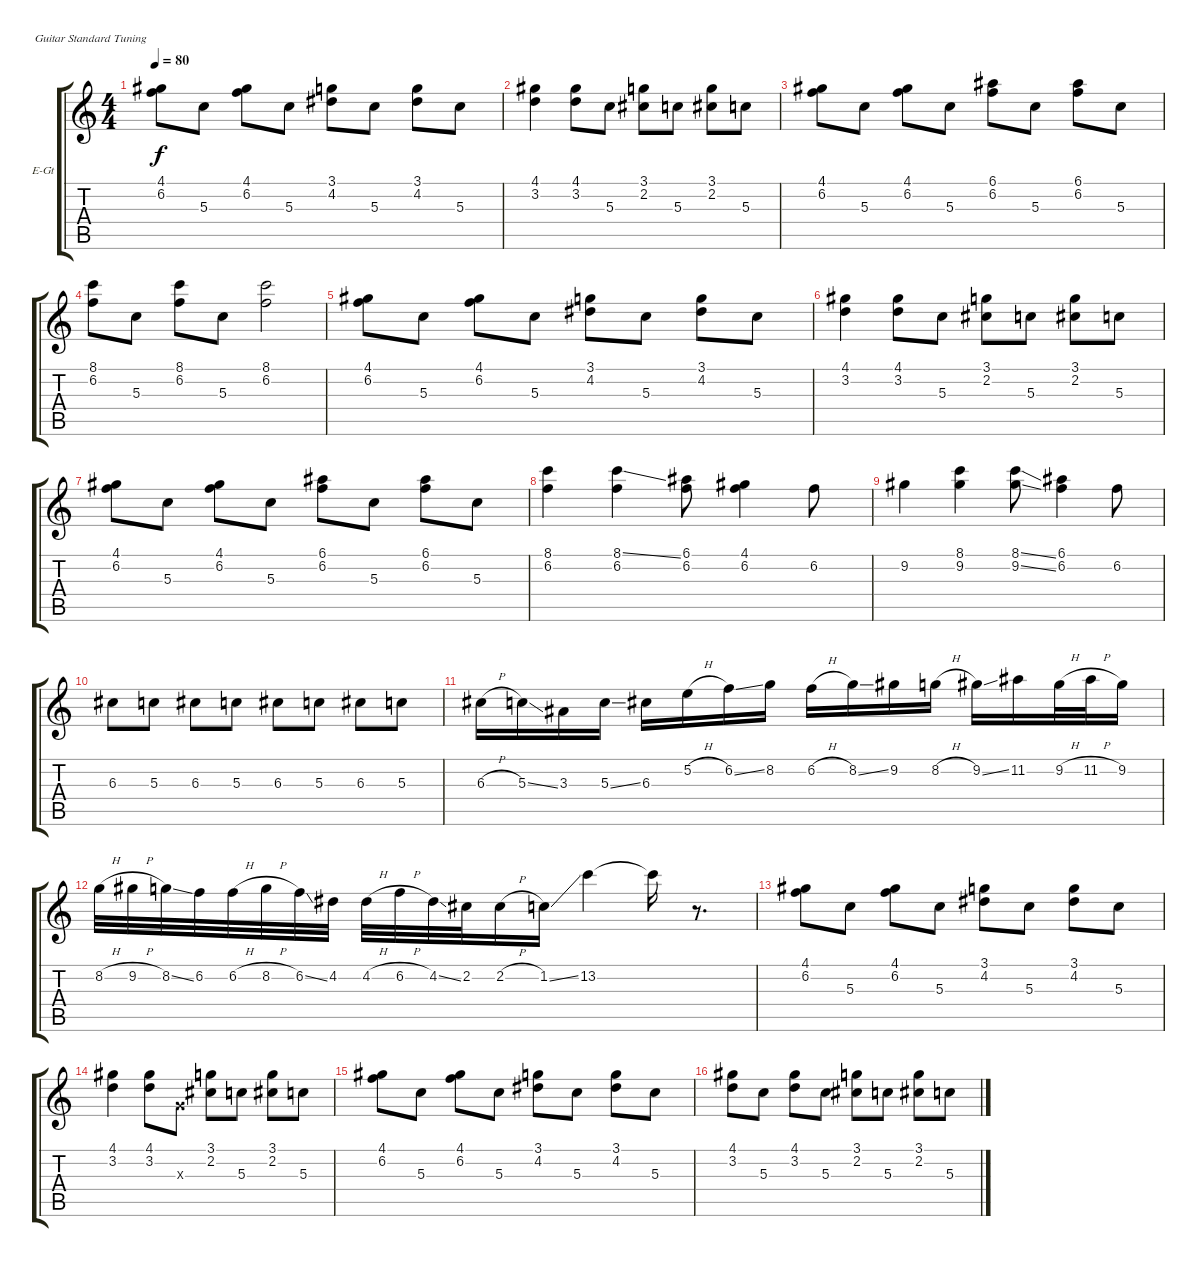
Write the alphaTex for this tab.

\bracketExtendMode groupsimilarinstruments
\firstSystemTrackNameOrientation horizontal
\otherSystemsTrackNameOrientation horizontal
\track ("Guitar 1" "E-Gt") {instrument electricguitarjazz}
\staff {score tabs}
\tuning (E4 B3 G3 D3 A2 E2)
\ts (4 4)
\tempo 80
\clef g2
\ks c
(4.1 6.2).8{dy f instrument electricguitarjazz} 5.3.8 (4.1 6.2).8 5.3.8 (3.1 4.2).8 5.3.8 (3.1 4.2).8 5.3.8 |
(4.1 3.2).4 (4.1 3.2).8 5.3.8 (3.1 2.2).8 5.3.8 (3.1 2.2).8 5.3.8 |
(4.1 6.2).8 5.3.8 (4.1 6.2).8 5.3.8 (6.1 6.2).8 5.3.8 (6.1 6.2).8 5.3.8 |
(8.1 6.2).8 5.3.8 (8.1 6.2).8 5.3.8 (8.1 6.2).2 |
(4.1 6.2).8 5.3.8 (4.1 6.2).8 5.3.8 (3.1 4.2).8 5.3.8 (3.1 4.2).8 5.3.8 |
(4.1 3.2).4 (4.1 3.2).8 5.3.8 (3.1 2.2).8 5.3.8 (3.1 2.2).8 5.3.8 |
(4.1 6.2).8 5.3.8 (4.1 6.2).8 5.3.8 (6.1 6.2).8 5.3.8 (6.1 6.2).8 5.3.8 |
(8.1 6.2).4 (8.1{ss} 6.2).4 (6.1 6.2).8 (4.1 6.2).4 6.2.8 |
9.2.4 (8.1 9.2).4 (8.1{ss} 9.2{ss}).8 (6.1 6.2).4 6.2.8 |
6.3.8 5.3.8 6.3.8 5.3.8 6.3.8 5.3.8 6.3.8 5.3.8 |
6.3{h}.16 5.3{ss}.16 3.3.16 5.3{ss}.16 6.3.16 5.2{h}.16 6.2{ss}.16 8.2.16 6.2{h}.16 8.2{ss}.16 9.2.16 8.2{h}.16 9.2{ss}.16 11.2.16 9.2{h}.32 11.2{h}.32 9.2.16 |
8.2{h}.32 9.2{h}.32 8.2{ss}.32 6.2.32 6.2{h}.32 8.2{h}.32 6.2{ss}.32 4.2.32 4.2{h}.32 6.2{h}.32 4.2{ss}.32 2.2.32 2.2{h}.16 1.2{ss}.16 13.2.4 13.2{t}.16 r.8{d} |
(4.1 6.2).8 5.3.8 (4.1 6.2).8 5.3.8 (3.1 4.2).8 5.3.8 (3.1 4.2).8 5.3.8 |
(4.1 3.2).4 (4.1 3.2).8 0.3{x}.8 (3.1 2.2).8 5.3.8 (3.1 2.2).8 5.3.8 |
(4.1 6.2).8 5.3.8 (4.1 6.2).8 5.3.8 (3.1 4.2).8 5.3.8 (3.1 4.2).8 5.3.8 |
(4.1 3.2).8 5.3.8 (4.1 3.2).8 5.3.8 (3.1 2.2).8 5.3.8 (3.1 2.2).8 5.3.8
